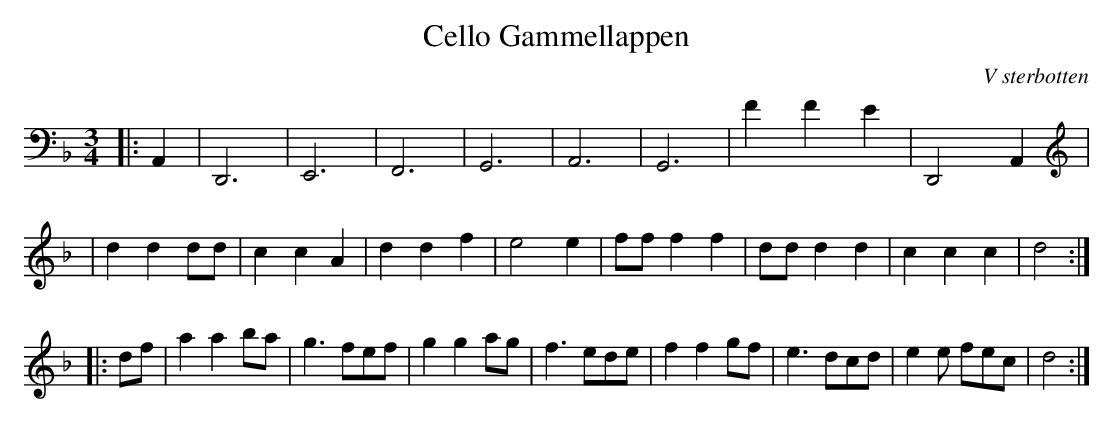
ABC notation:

X:1
T:Gammellappen, Cello
O:V sterbotten
M:3/4
L:1/4
K:Dm
|:A,, | D,,3 | E,,3 | F,,3  | G,,3 | A,,3 | G,,3 | FFE  | D,,2 A,, |
| d d d/d/ | c c A | d d f | e2 e | f/f/ f f | d/d/ d d | c c c | d2 :|
|: d/f/ | a a b/a/ | g3/ f/e/f/ | g g a/g/ |f3/ e/d/e/ | f f g/f/ | e3/ d/c/d/ | e e/ f/e/c/ | d2 :|
